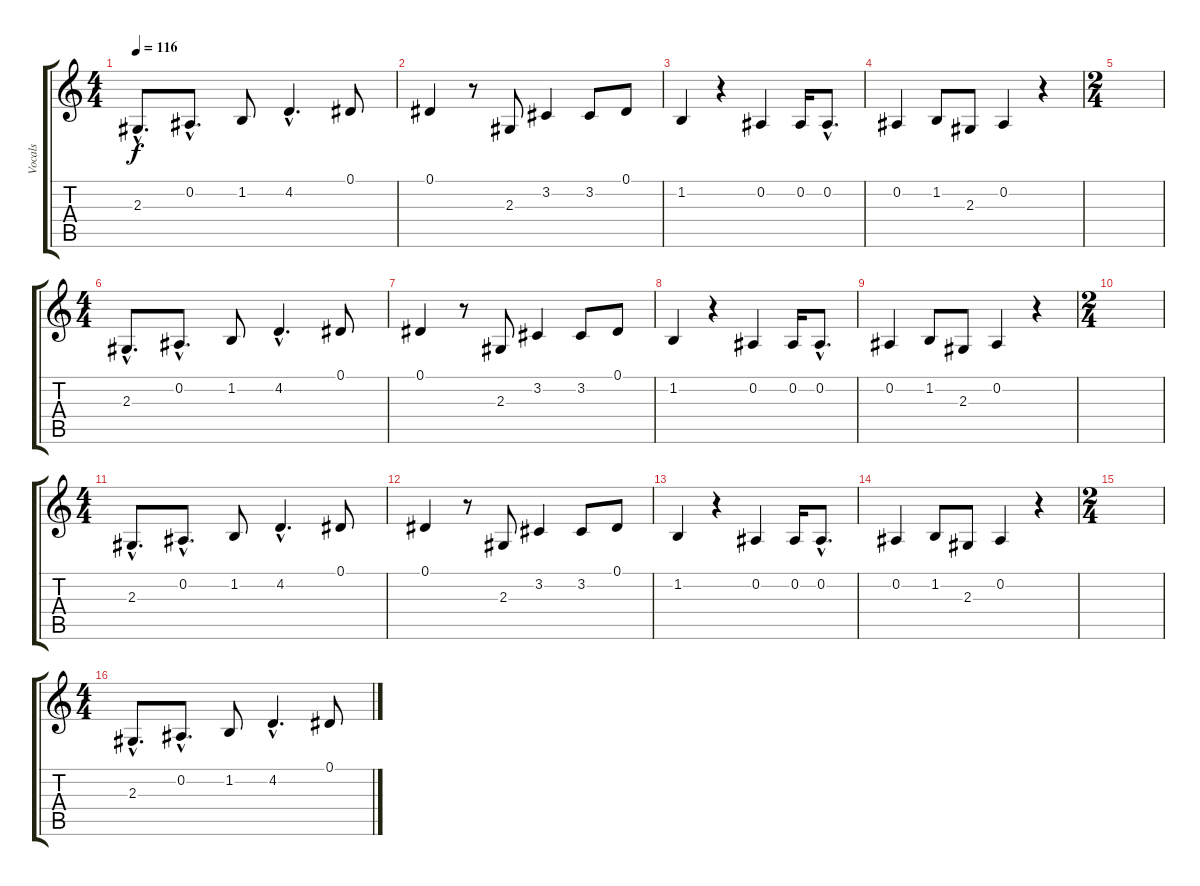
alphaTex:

\track ("Vocals" "Vocals") {instrument violin}
\staff {score tabs}
\tuning (Eb4 Bb3 Gb3 Db3 Ab2 Eb2) {hide}
\ts (4 4)
\tempo 116
\clef g2
\ks c
2.3{hac}.8{d dy f instrument violin} 0.2{hac}.8{d} 1.2.8 4.2{hac}.4{d} 0.1.8 |
0.1.4 r.8 2.3.8 3.2.4 3.2.8 0.1.8 |
1.2.4 r.4 0.2.4 0.2.16 0.2{hac}.8{d} |
0.2.4 1.2.8 2.3.8 0.2.4 r.4 |
\ts (2 4)
|
\ts (4 4)
2.3{hac}.8{d} 0.2{hac}.8{d} 1.2.8 4.2{hac}.4{d} 0.1.8 |
0.1.4 r.8 2.3.8 3.2.4 3.2.8 0.1.8 |
1.2.4 r.4 0.2.4 0.2.16 0.2{hac}.8{d} |
0.2.4 1.2.8 2.3.8 0.2.4 r.4 |
\ts (2 4)
|
\ts (4 4)
2.3{hac}.8{d} 0.2{hac}.8{d} 1.2.8 4.2{hac}.4{d} 0.1.8 |
0.1.4 r.8 2.3.8 3.2.4 3.2.8 0.1.8 |
1.2.4 r.4 0.2.4 0.2.16 0.2{hac}.8{d} |
0.2.4 1.2.8 2.3.8 0.2.4 r.4 |
\ts (2 4)
|
\ts (4 4)
2.3{hac}.8{d} 0.2{hac}.8{d} 1.2.8 4.2{hac}.4{d} 0.1.8
